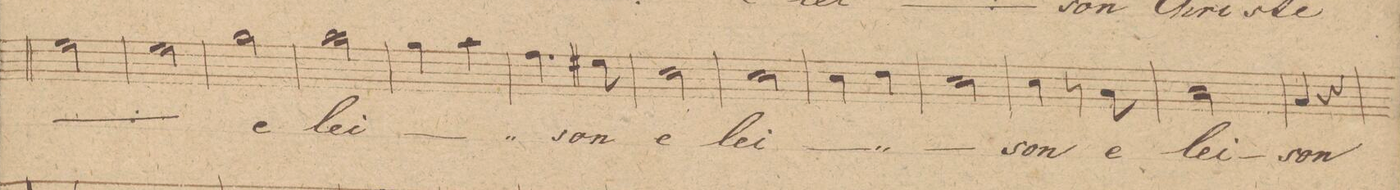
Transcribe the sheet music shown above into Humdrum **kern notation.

**kern	**text
*I"Baſso 1mo	*
*clefF4	*
*k[]	*
*M2/4	*
*	*ij
2G\	Chri-
=33	=33
2G\	-ste
*	*Xij
=34	=34
2B\	e-
=35	=35
2c\	-lei-
=36	=36
4B\	.
4c\	.
=37	=37
4.A\	.
8G#X\	-son
=38	=38
2E\	e-
=39	=39
2E\	-lei-
=40	=40
4E\	.
4F\	.
=41	=41
2E\	.
=42	=42
4E\	-son
8r	.
8C\	e-
=43	=43
2D\	-lei-
=44	=44
4C/	-son
4r	.
=45	=45
*-	*-
